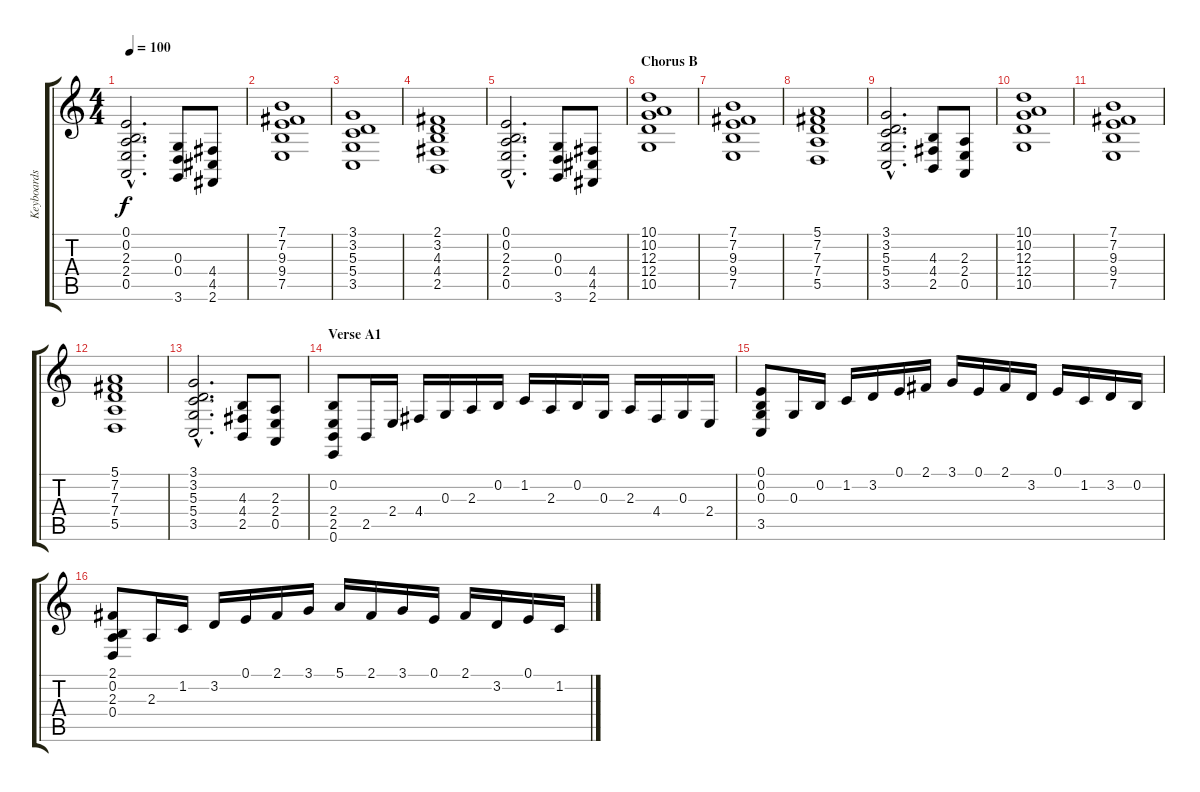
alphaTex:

\track ("Keyboards" "Keyboards") {instrument synthstrings2}
\staff {score tabs}
\tuning (E4 B3 G3 D3 A2 E2) {hide}
\ts (4 4)
\tempo 100
\clef g2
\ks c
(0.1{hac} 0.2{hac} 2.3{hac} 2.4{hac} 0.5{hac}).2{d dy f} (0.3 0.4 3.6).8 (4.4 4.5 2.6).8 |
(7.1 7.2 9.3 9.4 7.5).1 |
(3.1 3.2 5.3 5.4 3.5).1 |
(2.1 3.2 4.3 4.4 2.5).1 |
(0.1{hac} 0.2{hac} 2.3{hac} 2.4{hac} 0.5{hac}).2{d} (0.3 0.4 3.6).8 (4.4 4.5 2.6).8 |
\section ("" "Chorus B")
(10.1 10.2 12.3 12.4 10.5).1 |
(7.1 7.2 9.3 9.4 7.5).1 |
(5.1 7.2 7.3 7.4 5.5).1 |
(3.1{hac} 3.2{hac} 5.3{hac} 5.4{hac} 3.5{hac}).2{d} (4.3 4.4 2.5).8 (2.3 2.4 0.5).8 |
(10.1 10.2 12.3 12.4 10.5).1 |
(7.1 7.2 9.3 9.4 7.5).1 |
(5.1 7.2 7.3 7.4 5.5).1 |
(3.1{hac} 3.2{hac} 5.3{hac} 5.4{hac} 3.5{hac}).2{d} (4.3 4.4 2.5).8 (2.3 2.4 0.5).8 |
\section ("" "Verse A1")
(0.2 2.4 2.5 0.6).8{instrument harpsichord} 2.5.16 2.4.16 4.4.16 0.3.16 2.3.16 0.2.16 1.2.16 2.3.16 0.2.16 0.3.16 2.3.16 4.4.16 0.3.16 2.4.16 |
(0.1 0.2 0.3 3.5).8 0.3.16 0.2.16 1.2.16 3.2.16 0.1.16 2.1.16 3.1.16 0.1.16 2.1.16 3.2.16 0.1.16 1.2.16 3.2.16 0.2.16 |
(2.1 0.2 2.3 0.4).8 2.3.16 1.2.16 3.2.16 0.1.16 2.1.16 3.1.16 5.1.16 2.1.16 3.1.16 0.1.16 2.1.16 3.2.16 0.1.16 1.2.16
